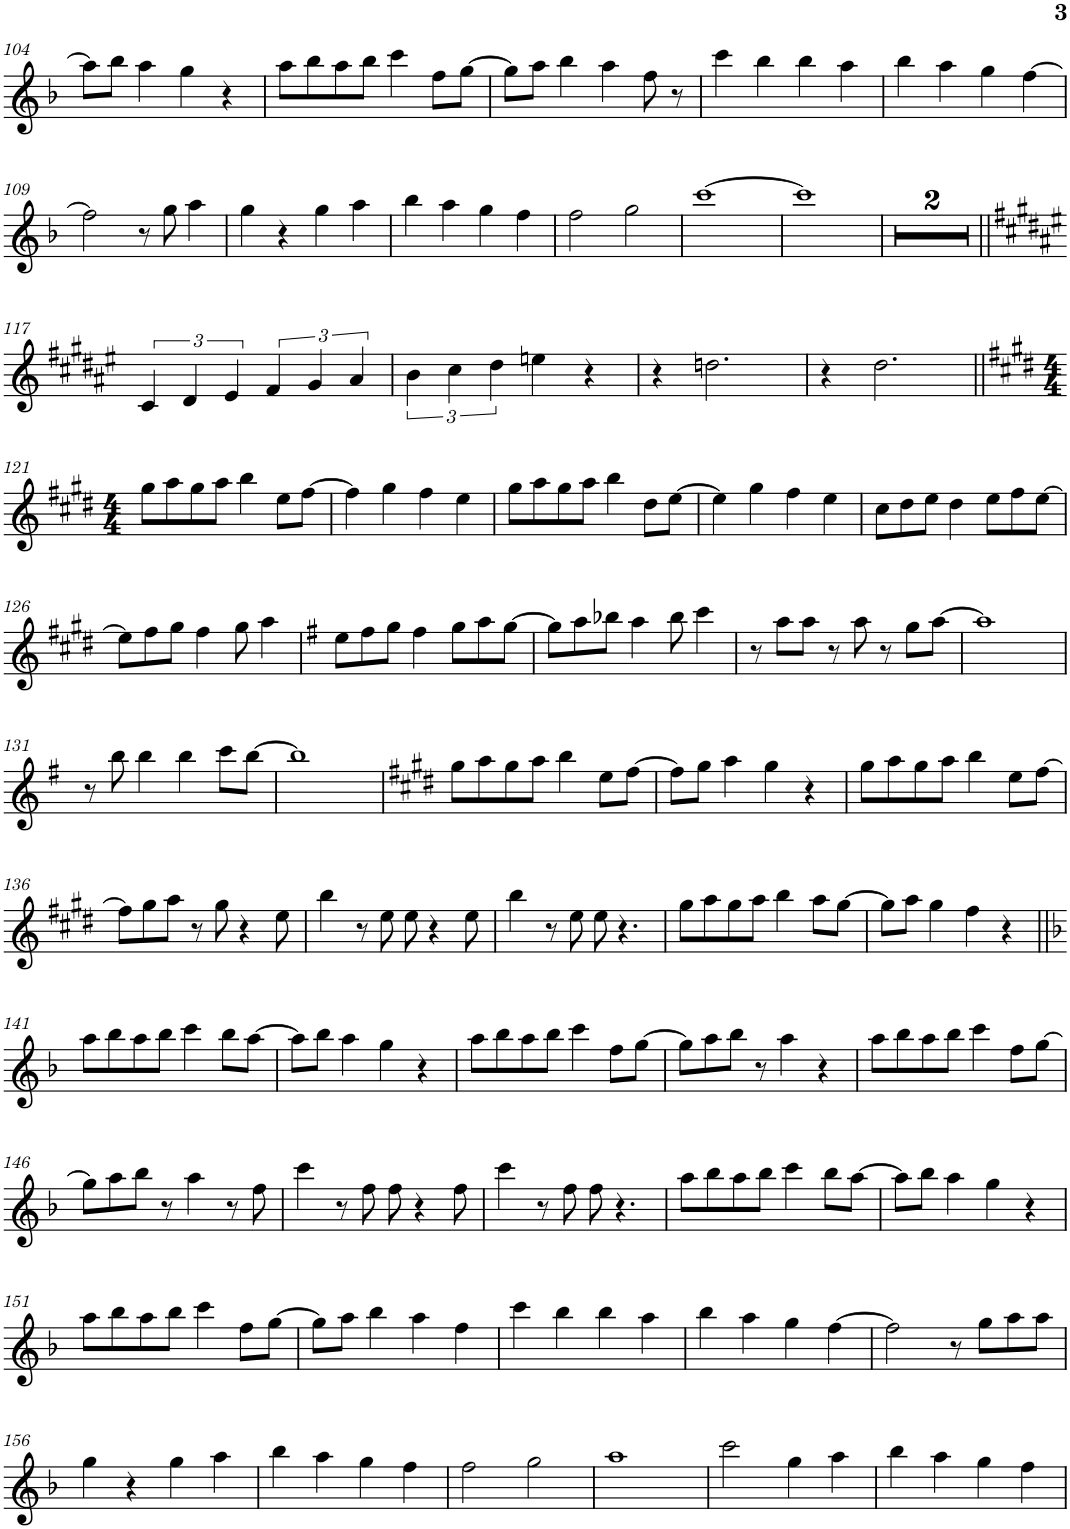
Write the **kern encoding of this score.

**kern
*part1
*staff1
*I"Piano
*I'Pno.
!!LO:PB:g=z
*clefG2
*k[b-]
*M4/4
=104
8aa\L]
8bb-\J
4aa\
4gg\
4r
=105
8aa\L
8bb-\
8aa\
8bb-\J
4ccc\
8ff\L
[8gg\J
=106
8gg\L]
8aa\J
4bb-\
4aa\
8ff\
8r
=107
4ccc\
4bb-\
4bb-\
4aa\
=108
4bb-\
4aa\
4gg\
[4ff\
!!LO:LB:g=z
=109
2ff\]
8r
8gg\
4aa\
=110
4gg\
4r
4gg\
4aa\
=111
4bb-\
4aa\
4gg\
4ff\
=112
2ff\
2gg\
=113
[1ccc
=114
1ccc]
=115
1r
=116
1r
!!LO:LB:g=z
=117||
*k[f#c#g#d#a#e#]
6c#/
6d#/
6e#/
6f#/
6g#/
6a#/
=118
6b\
6cc#\
6dd#\
4een\
4r
=119
4r
2.ddn\
=120
4r
2.dd#\
!!LO:LB:g=z
=121||
*k[f#c#g#d#]
*M4/4
8gg#\L
8aa\
8gg#\
8aa\J
4bb\
8ee\L
[8ff#\J
=122
4ff#\]
4gg#\
4ff#\
4ee\
=123
8gg#\L
8aa\
8gg#\
8aa\J
4bb\
8dd#\L
[8ee\J
=124
4ee\]
4gg#\
4ff#\
4ee\
=125
8cc#\L
8dd#\
8ee\J
4dd#\
8ee\L
8ff#\
[8ee\J
!!LO:LB:g=z
=126
8ee\L]
8ff#\
8gg#\J
4ff#\
8gg#\
4aa\
=127
*k[f#]
8ee\L
8ff#\
8gg\J
4ff#\
8gg\L
8aa\
[8gg\J
=128
8gg\L]
8aa\
8bb-X\J
4aa\
8bb-\
4ccc\
=129
8r
8aa\L
8aa\J
8r
8aa\
8r
8gg\L
[8aa\J
=130
1aa]
!!LO:LB:g=z
=131
8r
8bb\
4bb\
4bb\
8ccc\L
[8bb\J
=132
1bb]
=133
*k[f#c#g#d#]
8gg#\L
8aa\
8gg#\
8aa\J
4bb\
8ee\L
[8ff#\J
=134
8ff#\L]
8gg#\J
4aa\
4gg#\
4r
=135
8gg#\L
8aa\
8gg#\
8aa\J
4bb\
8ee\L
[8ff#\J
!!LO:LB:g=z
=136
8ff#\L]
8gg#\
8aa\J
8r
8gg#\
4r
8ee\
=137
4bb\
8r
8ee\
8ee\
4r
8ee\
=138
4bb\
8r
8ee\
8ee\
4.r
=139
8gg#\L
8aa\
8gg#\
8aa\J
4bb\
8aa\L
[8gg#\J
=140
8gg#\L]
8aa\J
4gg#\
4ff#\
4r
!!LO:LB:g=z
=141||
*k[b-]
8aa\L
8bb-\
8aa\
8bb-\J
4ccc\
8bb-\L
[8aa\J
=142
8aa\L]
8bb-\J
4aa\
4gg\
4r
=143
8aa\L
8bb-\
8aa\
8bb-\J
4ccc\
8ff\L
[8gg\J
=144
8gg\L]
8aa\
8bb-\J
8r
4aa\
4r
=145
8aa\L
8bb-\
8aa\
8bb-\J
4ccc\
8ff\L
[8gg\J
!!LO:LB:g=z
=146
8gg\L]
8aa\
8bb-\J
8r
4aa\
8r
8ff\
=147
4ccc\
8r
8ff\
8ff\
4r
8ff\
=148
4ccc\
8r
8ff\
8ff\
4.r
=149
8aa\L
8bb-\
8aa\
8bb-\J
4ccc\
8bb-\L
[8aa\J
=150
8aa\L]
8bb-\J
4aa\
4gg\
4r
!!LO:LB:g=z
=151
8aa\L
8bb-\
8aa\
8bb-\J
4ccc\
8ff\L
[8gg\J
=152
8gg\L]
8aa\J
4bb-\
4aa\
4ff\
=153
4ccc\
4bb-\
4bb-\
4aa\
=154
4bb-\
4aa\
4gg\
[4ff\
=155
2ff\]
8r
8gg\L
8aa\
8aa\J
!!LO:LB:g=z
=156
4gg\
4r
4gg\
4aa\
=157
4bb-\
4aa\
4gg\
4ff\
=158
2ff\
2gg\
=159
1aa
=160
2ccc\
4gg\
4aa\
=
*-
